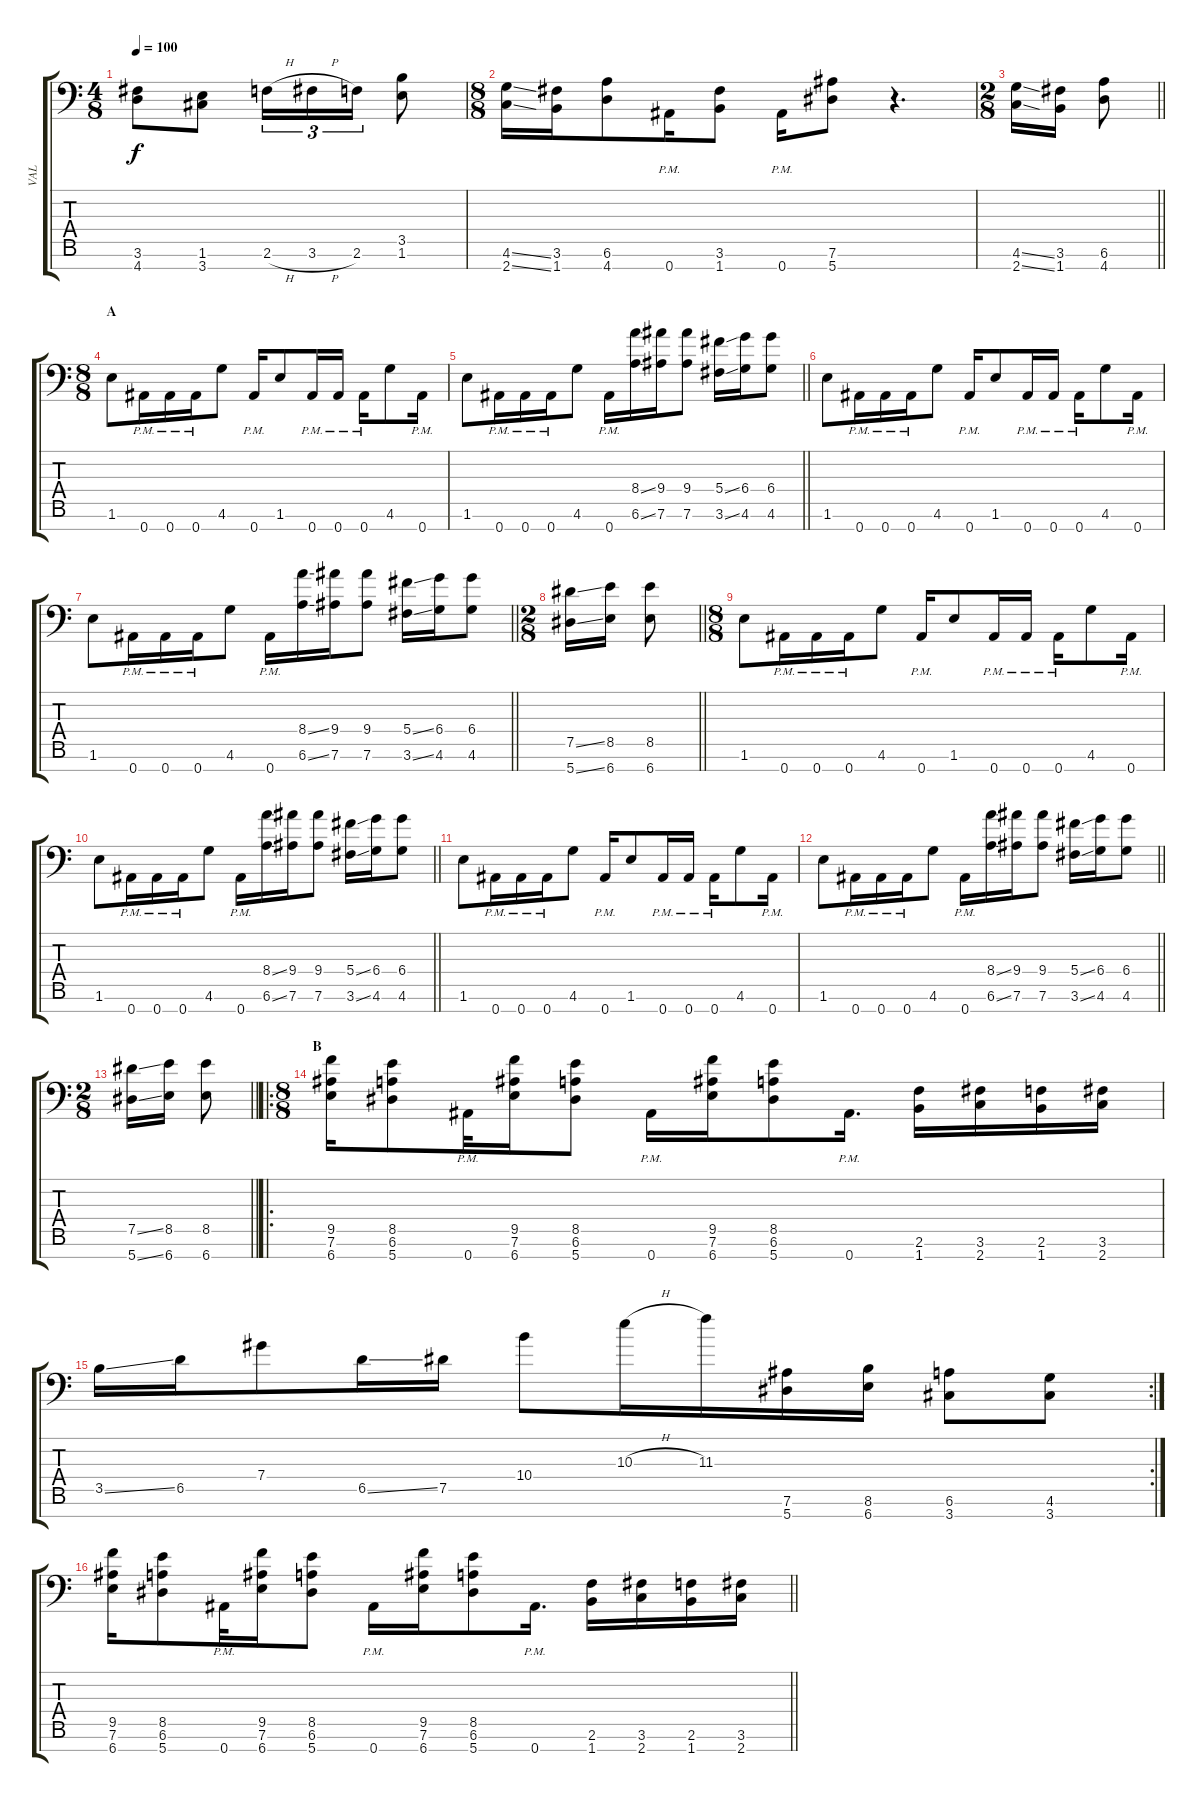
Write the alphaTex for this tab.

\track ("VAL" "VAL") {instrument overdrivenguitar}
\staff {score tabs}
\tuning (Eb4 Bb3 Gb3 Db3 Ab2 Eb2 Bb1) {hide}
\ts (4 8)
\tempo 100
\clef f4
\ks c
(3.6 4.7).8{dy f instrument overdrivenguitar} (1.6 3.7).8 2.6{h}.16{tu (3 2)} 3.6{h}.16{tu (3 2)} 2.6.16{tu (3 2)} (3.5 1.6).8 |
\ts (8 8)
(4.6{ss} 2.7{ss}).16 (3.6 1.7).16 (6.6 4.7).8 0.7{pm}.16 (3.6 1.7).8 0.7{pm}.16 (7.6 5.7).8 r.4{d} |
\ts (2 8)
\barLineRight lightlight
(4.6{ss} 2.7{ss}).16 (3.6 1.7).16 (6.6 4.7).8 |
\ts (8 8)
\section ("" "A")
1.6.8 0.7{pm}.16 0.7{pm}.16 0.7{pm}.16 4.6.8 0.7{pm}.16 1.6.8 0.7{pm}.16 0.7{pm}.16 0.7{pm}.16 4.6.8 0.7{pm}.16 |
\barLineRight lightlight
1.6.8 0.7{pm}.16 0.7{pm}.16 0.7{pm}.16 4.6.8 0.7{pm}.16 (8.4{ss} 6.6{ss}).16 (9.4 7.6).16 (9.4 7.6).8 (5.4{ss} 3.6{ss}).16 (6.4 4.6).16 (6.4 4.6).8 |
1.6.8 0.7{pm}.16 0.7{pm}.16 0.7{pm}.16 4.6.8 0.7{pm}.16 1.6.8 0.7{pm}.16 0.7{pm}.16 0.7{pm}.16 4.6.8 0.7{pm}.16 |
\barLineRight lightlight
1.6.8 0.7{pm}.16 0.7{pm}.16 0.7{pm}.16 4.6.8 0.7{pm}.16 (8.4{ss} 6.6{ss}).16 (9.4 7.6).16 (9.4 7.6).8 (5.4{ss} 3.6{ss}).16 (6.4 4.6).16 (6.4 4.6).8 |
\ts (2 8)
\barLineRight lightlight
(7.5{ss} 5.7{ss}).16 (8.5 6.7).16 (8.5 6.7).8 |
\ts (8 8)
1.6.8 0.7{pm}.16 0.7{pm}.16 0.7{pm}.16 4.6.8 0.7{pm}.16 1.6.8 0.7{pm}.16 0.7{pm}.16 0.7{pm}.16 4.6.8 0.7{pm}.16 |
\barLineRight lightlight
1.6.8 0.7{pm}.16 0.7{pm}.16 0.7{pm}.16 4.6.8 0.7{pm}.16 (8.4{ss} 6.6{ss}).16 (9.4 7.6).16 (9.4 7.6).8 (5.4{ss} 3.6{ss}).16 (6.4 4.6).16 (6.4 4.6).8 |
1.6.8 0.7{pm}.16 0.7{pm}.16 0.7{pm}.16 4.6.8 0.7{pm}.16 1.6.8 0.7{pm}.16 0.7{pm}.16 0.7{pm}.16 4.6.8 0.7{pm}.16 |
\barLineRight lightlight
1.6.8 0.7{pm}.16 0.7{pm}.16 0.7{pm}.16 4.6.8 0.7{pm}.16 (8.4{ss} 6.6{ss}).16 (9.4 7.6).16 (9.4 7.6).8 (5.4{ss} 3.6{ss}).16 (6.4 4.6).16 (6.4 4.6).8 |
\ts (2 8)
\barLineRight lightlight
(7.5{ss} 5.7{ss}).16 (8.5 6.7).16 (8.5 6.7).8 |
\ro
\ts (8 8)
\section ("" "B")
(9.5 7.6 6.7).16 (8.5 6.6 5.7).8 0.7{pm}.32 (9.5 7.6 6.7).16 (8.5 6.6 5.7).8 0.7{pm}.16 (9.5 7.6 6.7).16 (8.5 6.6 5.7).8 0.7{pm}.16{d} (2.6 1.7).16 (3.6 2.7).16 (2.6 1.7).16 (3.6 2.7).16 |
\rc 2
3.5{ss}.16 6.5.16 7.4.8 6.5{ss}.16 7.5.16 10.4.8 10.3{h}.16 11.3.16 (7.6 5.7).16 (8.6 6.7).16 (6.6 3.7).8 (4.6 3.7).8 |
\barLineRight lightlight
(9.5 7.6 6.7).16 (8.5 6.6 5.7).8 0.7{pm}.32 (9.5 7.6 6.7).16 (8.5 6.6 5.7).8 0.7{pm}.16 (9.5 7.6 6.7).16 (8.5 6.6 5.7).8 0.7{pm}.16{d} (2.6 1.7).16 (3.6 2.7).16 (2.6 1.7).16 (3.6 2.7).16
